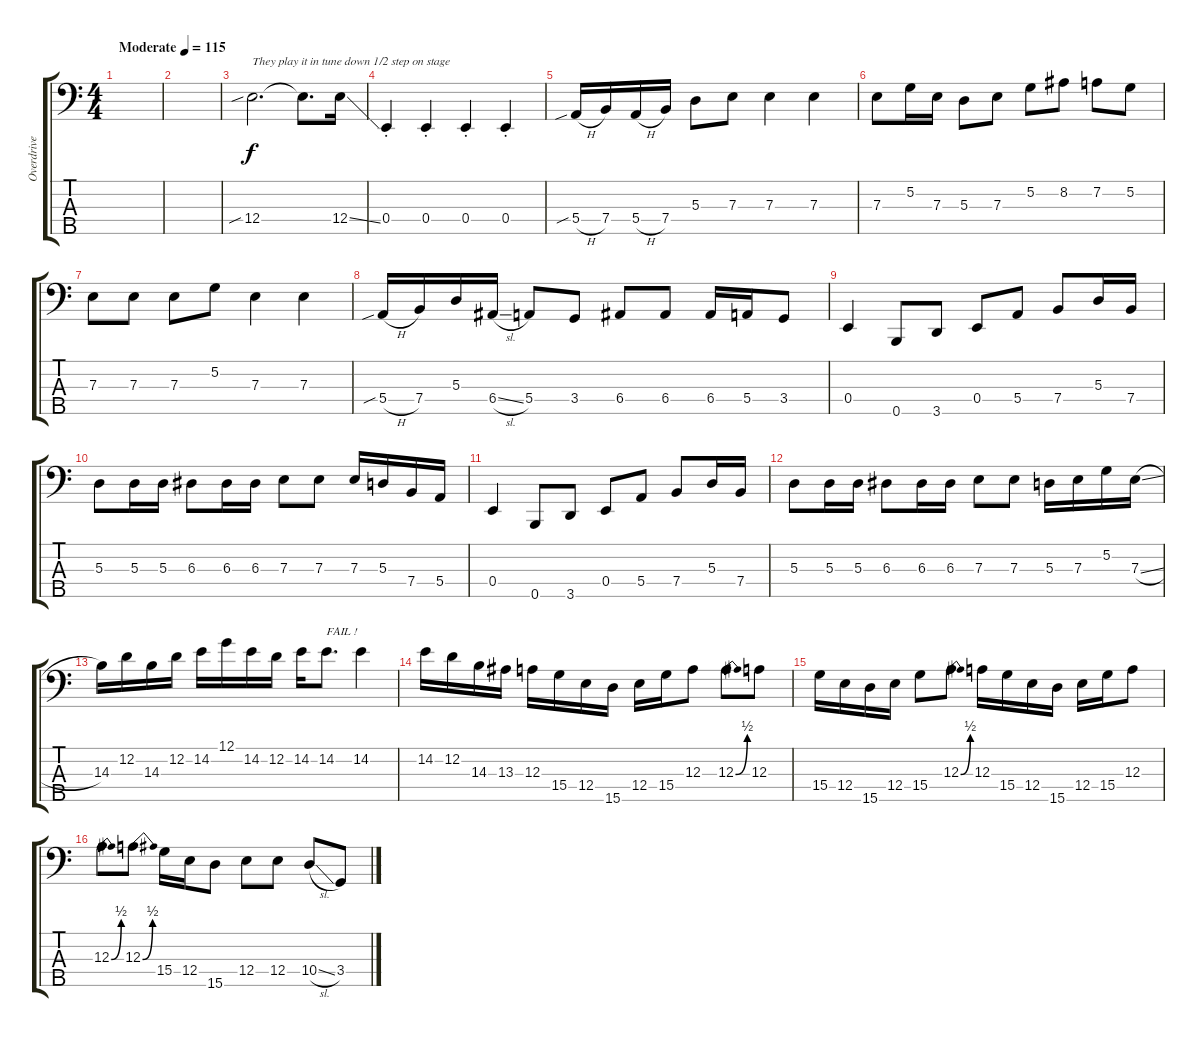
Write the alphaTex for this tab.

\track ("Overdrive Bass" "Overdrive ") {instrument overdrivenguitar}
\staff {score tabs}
\tuning (G2 D2 A1 E1 B0) {hide}
\ts (4 4)
\tempo (115 "Moderate")
\clef f4
\ks c
|
|
12.4{sib}.2{d txt "They play it in tune down 1/2 step on stage"} 12.4{t}.8{d} 12.4{ss}.16 |
0.4{st}.4 0.4{st}.4 0.4{st}.4 0.4{st}.4 |
5.4{sib h}.16 7.4.16 5.4{h}.16 7.4.16 5.3.8 7.3.8 7.3.4 7.3.4 |
7.3.8 5.2.16 7.3.16 5.3.8 7.3.8 5.2.8 8.2.8 7.2.8 5.2.8 |
7.3.8 7.3.8 7.3.8 5.2.8 7.3.4 7.3.4 |
5.4{sib h}.16 7.4.16 5.3.16 6.4{sl}.16 5.4.8 3.4.8 6.4.8 6.4.8 6.4.16 5.4.16 3.4.8 |
0.4.4 0.5.8 3.5.8 0.4.8 5.4.8 7.4.8 5.3.16 7.4.16 |
5.3.8 5.3.16 5.3.16 6.3.8 6.3.16 6.3.16 7.3.8 7.3.8 7.3.16 5.3.16 7.4.16 5.4.16 |
0.4.4 0.5.8 3.5.8 0.4.8 5.4.8 7.4.8 5.3.16 7.4.16 |
5.3.8 5.3.16 5.3.16 6.3.8 6.3.16 6.3.16 7.3.8 7.3.8 5.3.16 7.3.16 5.2.16 7.3{sl}.16 |
14.3.16 12.2.16 14.3.16 12.2.16 14.2.16 12.1.16 14.2.16 12.2.16 14.2.16 14.2.8{d txt "FAIL !"} 14.2.4 |
14.2.16 12.2.16 14.3.16 13.3.16 12.3.16 15.4.16 12.4.16 15.5.16 12.4.16 15.4.16 12.3.8 12.3{be (bend 0 0 60 2)}.8 12.3.8 |
15.4.16 12.4.16 15.5.16 12.4.16 15.4.8 12.3{be (bend 0 0 60 2)}.8 12.3.16 15.4.16 12.4.16 15.5.16 12.4.16 15.4.16 12.3.8 |
12.3{be (bend 0 0 60 2)}.8 12.3{be (bend 0 0 60 2)}.8 15.4.16 12.4.16 15.5.8 12.4.8 12.4.8 10.4{sl}.8 3.4.8
